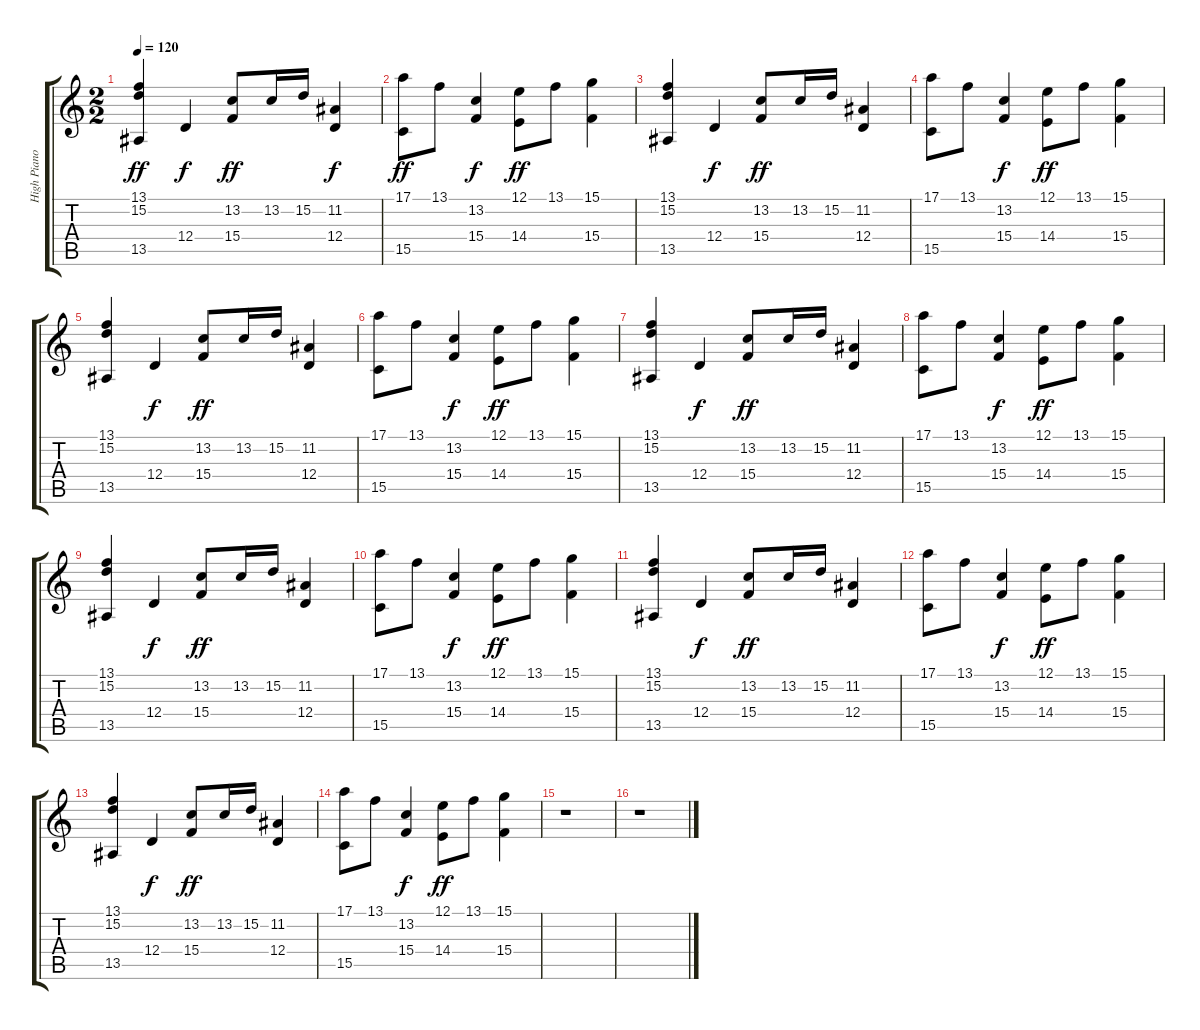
\track ("High Piano" "High Piano") {instrument acousticgrandpiano}
\staff {score tabs}
\tuning (E4 B3 G3 D3 A2 E2) {hide}
\ts (2 2)
\tempo 120
\clef g2
\ks c
(13.1 15.2 13.5).4{dy ff} 12.4.4{dy f} (13.2 15.4).8{dy ff} 13.2.16 15.2.16 (11.2 12.4).4{dy f} |
(17.1 15.5).8{dy ff} 13.1.8 (13.2 15.4).4{dy f} (12.1 14.4).8{dy ff} 13.1.8 (15.1 15.4).4 |
(13.1 15.2 13.5).4 12.4.4{dy f} (13.2 15.4).8{dy ff} 13.2.16 15.2.16 (11.2 12.4).4 |
(17.1 15.5).8 13.1.8 (13.2 15.4).4{dy f} (12.1 14.4).8{dy ff} 13.1.8 (15.1 15.4).4 |
(13.1 15.2 13.5).4 12.4.4{dy f} (13.2 15.4).8{dy ff} 13.2.16 15.2.16 (11.2 12.4).4 |
(17.1 15.5).8 13.1.8 (13.2 15.4).4{dy f} (12.1 14.4).8{dy ff} 13.1.8 (15.1 15.4).4 |
(13.1 15.2 13.5).4 12.4.4{dy f} (13.2 15.4).8{dy ff} 13.2.16 15.2.16 (11.2 12.4).4 |
(17.1 15.5).8 13.1.8 (13.2 15.4).4{dy f} (12.1 14.4).8{dy ff} 13.1.8 (15.1 15.4).4 |
(13.1 15.2 13.5).4 12.4.4{dy f} (13.2 15.4).8{dy ff} 13.2.16 15.2.16 (11.2 12.4).4 |
(17.1 15.5).8 13.1.8 (13.2 15.4).4{dy f} (12.1 14.4).8{dy ff} 13.1.8 (15.1 15.4).4 |
(13.1 15.2 13.5).4 12.4.4{dy f} (13.2 15.4).8{dy ff} 13.2.16 15.2.16 (11.2 12.4).4 |
(17.1 15.5).8 13.1.8 (13.2 15.4).4{dy f} (12.1 14.4).8{dy ff} 13.1.8 (15.1 15.4).4 |
(13.1 15.2 13.5).4 12.4.4{dy f} (13.2 15.4).8{dy ff} 13.2.16 15.2.16 (11.2 12.4).4 |
(17.1 15.5).8 13.1.8 (13.2 15.4).4{dy f} (12.1 14.4).8{dy ff} 13.1.8 (15.1 15.4).4 |
r.1 |
r.1
